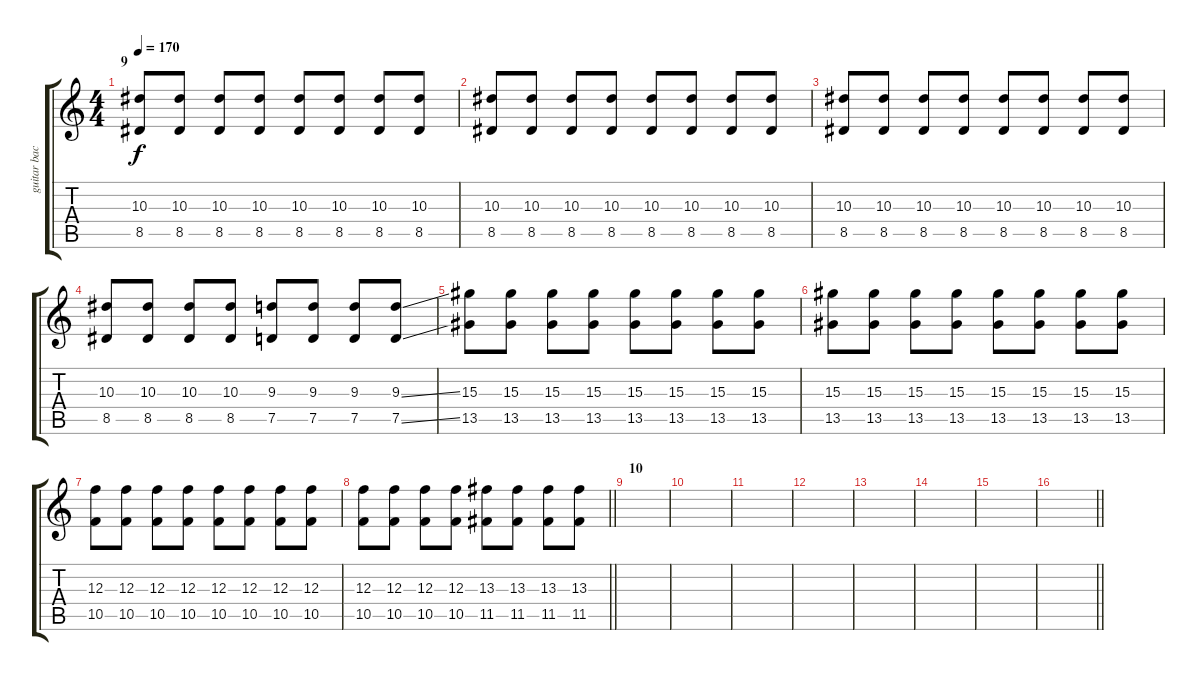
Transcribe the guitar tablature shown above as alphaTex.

\track ("guitar back" "guitar bac") {instrument distortionguitar}
\staff {score tabs}
\tuning (D4 A3 F3 C3 G2 C2) {hide}
\ts (4 4)
\section ("" "9")
\tempo 170
\clef g2
\ks c
(10.3 8.5).8{dy f} (10.3 8.5).8 (10.3 8.5).8 (10.3 8.5).8 (10.3 8.5).8 (10.3 8.5).8 (10.3 8.5).8 (10.3 8.5).8 |
(10.3 8.5).8 (10.3 8.5).8 (10.3 8.5).8 (10.3 8.5).8 (10.3 8.5).8 (10.3 8.5).8 (10.3 8.5).8 (10.3 8.5).8 |
(10.3 8.5).8 (10.3 8.5).8 (10.3 8.5).8 (10.3 8.5).8 (10.3 8.5).8 (10.3 8.5).8 (10.3 8.5).8 (10.3 8.5).8 |
(10.3 8.5).8 (10.3 8.5).8 (10.3 8.5).8 (10.3 8.5).8 (9.3 7.5).8 (9.3 7.5).8 (9.3 7.5).8 (9.3{ss} 7.5{ss}).8 |
(15.3 13.5).8 (15.3 13.5).8 (15.3 13.5).8 (15.3 13.5).8 (15.3 13.5).8 (15.3 13.5).8 (15.3 13.5).8 (15.3 13.5).8 |
(15.3 13.5).8 (15.3 13.5).8 (15.3 13.5).8 (15.3 13.5).8 (15.3 13.5).8 (15.3 13.5).8 (15.3 13.5).8 (15.3 13.5).8 |
(12.3 10.5).8 (12.3 10.5).8 (12.3 10.5).8 (12.3 10.5).8 (12.3 10.5).8 (12.3 10.5).8 (12.3 10.5).8 (12.3 10.5).8 |
\barLineRight lightlight
(12.3 10.5).8 (12.3 10.5).8 (12.3 10.5).8 (12.3 10.5).8 (13.3 11.5).8 (13.3 11.5).8 (13.3 11.5).8 (13.3 11.5).8 |
\section ("" "10")
|
|
|
|
|
|
|
\barLineRight lightlight
